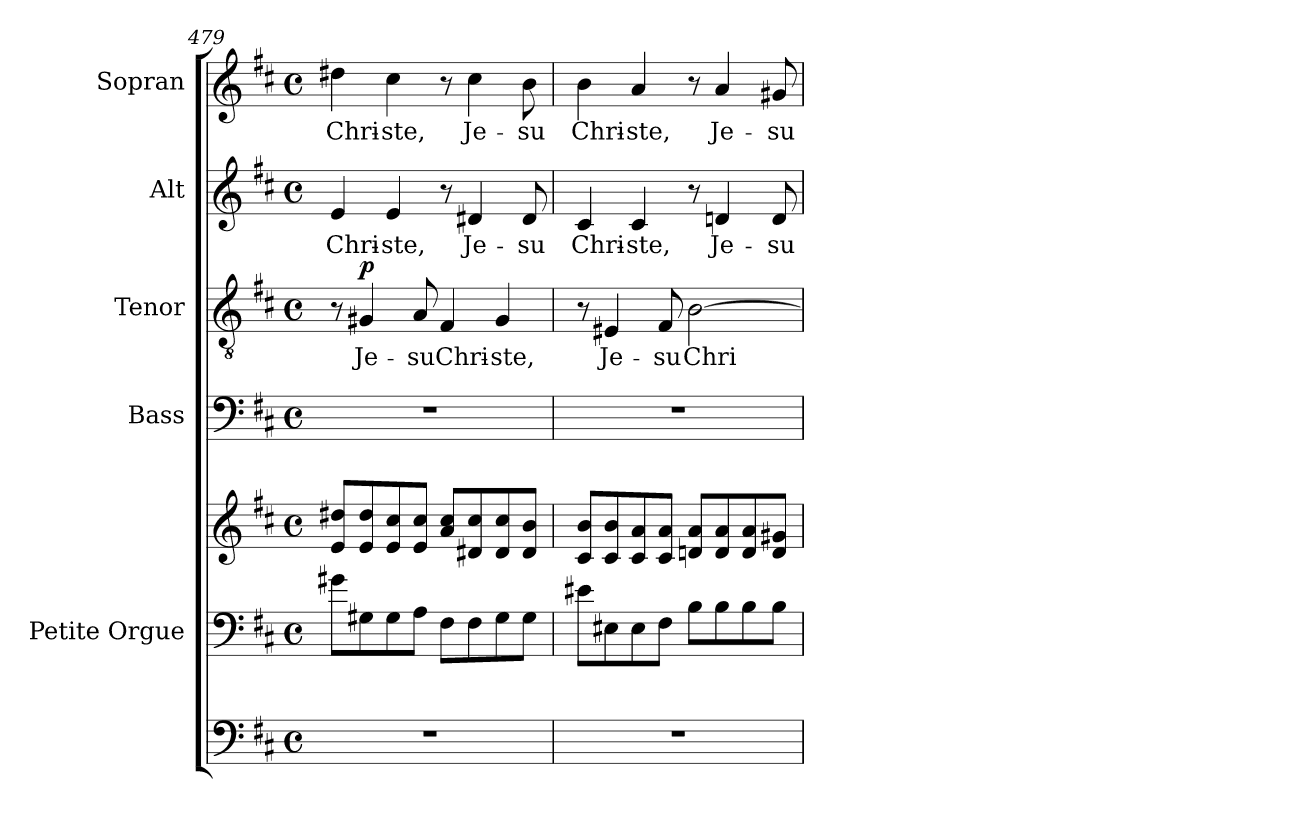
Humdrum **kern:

**kern	**kern	**kern	**kern	**kern	**text	**dynam	**kern	**text	**kern	**text
*part6	*part5	*part5	*part4	*part3	*part3	*part3	*part2	*part2	*part1	*part1
*staff7	*staff6	*staff5	*staff4	*staff3	*staff3	*staff3	*staff2	*staff2	*staff1	*staff1
*	*I"Petite Orgue	*	*I"Bass	*I"Tenor	*	*	*I"Alt	*	*I"Sopran	*
*	*I'Org. 1	*	*I'B.	*I'T.	*	*	*I'A.	*	*I'S.	*
*clefF4	*clefF4	*clefG2	*clefF4	*clefGv2	*	*	*clefG2	*	*clefG2	*
*k[f#c#]	*k[f#c#]	*k[f#c#]	*k[f#c#]	*k[f#c#]	*	*	*k[f#c#]	*	*k[f#c#]	*
*D:	*D:	*D:	*D:	*D:	*	*	*D:	*	*D:	*
*M4/4	*M4/4	*M4/4	*M4/4	*M4/4	*	*	*M4/4	*	*M4/4	*
*met(c)	*met(c)	*met(c)	*met(c)	*met(c)	*	*	*met(c)	*	*met(c)	*
=479	=479	=479	=479	=479	=479	=479	=479	=479	=479	=479
!	!	!	!	!	!	!	!	!LO:LY:b	!	!LO:LY:b
1r	8g#X\L	8e/ 8dd#X/L	1r	8r	.	.	4e/	Chri-	4dd#X\	Chri-
!	!	!	!	!	!LO:LY:b	!LO:DY:a	!	!	!	!
.	8G#X\	8e/ 8dd#/	.	4G#X/	Je-	p	.	.	.	.
!	!	!	!	!	!	!	!	!LO:LY:b	!	!LO:LY:b
.	8G#\	8e/ 8cc#/	.	.	.	.	4e/	-ste,	4cc#\	-ste,
!	!	!	!	!	!LO:LY:b	!	!	!	!	!
.	8A\J	8e/ 8cc#/J	.	8A/	-su	.	.	.	.	.
!	!	!	!	!	!LO:LY:b	!	!	!	!	!
.	8F#\L	8a/ 8cc#/L	.	4F#/	Chri-	.	8r	.	8r	.
!	!	!	!	!	!	!	!	!LO:LY:b	!	!LO:LY:b
.	8F#\	8d#X/ 8cc#/	.	.	.	.	4d#X/	Je-	4cc#\	Je-
!	!	!	!	!	!LO:LY:b	!	!	!	!	!
.	8G#\	8d#/ 8cc#/	.	4G#/	-ste,	.	.	.	.	.
!	!	!	!	!	!	!	!	!LO:LY:b	!	!LO:LY:b
.	8G#\J	8d#/ 8b/J	.	.	.	.	8d#/	-su	8b\	-su
!!LO:PB:g=z
=480	=480	=480	=480	=480	=480	=480	=480	=480	=480	=480
!	!	!	!	!	!	!	!	!LO:LY:b	!	!LO:LY:b
1r	8e#X\L	8c#/ 8b/L	1r	8r	.	.	4c#/	Chri-	4b\	Chri-
!	!	!	!	!	!LO:LY:b	!	!	!	!	!
.	8E#X\	8c#/ 8b/	.	4E#X/	Je-	.	.	.	.	.
!	!	!	!	!	!	!	!	!LO:LY:b	!	!LO:LY:b
.	8E#\	8c#/ 8a/	.	.	.	.	4c#/	-ste,	4a/	-ste,
!	!	!	!	!	!LO:LY:b	!	!	!	!	!
.	8F#\J	8c#/ 8a/J	.	8F#/	-su	.	.	.	.	.
!	!	!	!	!	!LO:LY:b	!	!	!	!	!
.	8B\L	8dn/ 8a/L	.	[2B\	Chri-	.	8r	.	8r	.
!	!	!	!	!	!	!	!	!LO:LY:b	!	!LO:LY:b
.	8B\	8d/ 8a/	.	.	.	.	4dn/	Je-	4a/	Je-
.	8B\	8d/ 8a/	.	.	.	.	.	.	.	.
!	!	!	!	!	!	!	!	!LO:LY:b	!	!LO:LY:b
.	8B\J	8d/ 8g#X/J	.	.	.	.	8d/	-su	8g#X/	-su
=	=	=	=	=	=	=	=	=	=	=
*-	*-	*-	*-	*-	*-	*-	*-	*-	*-	*-
